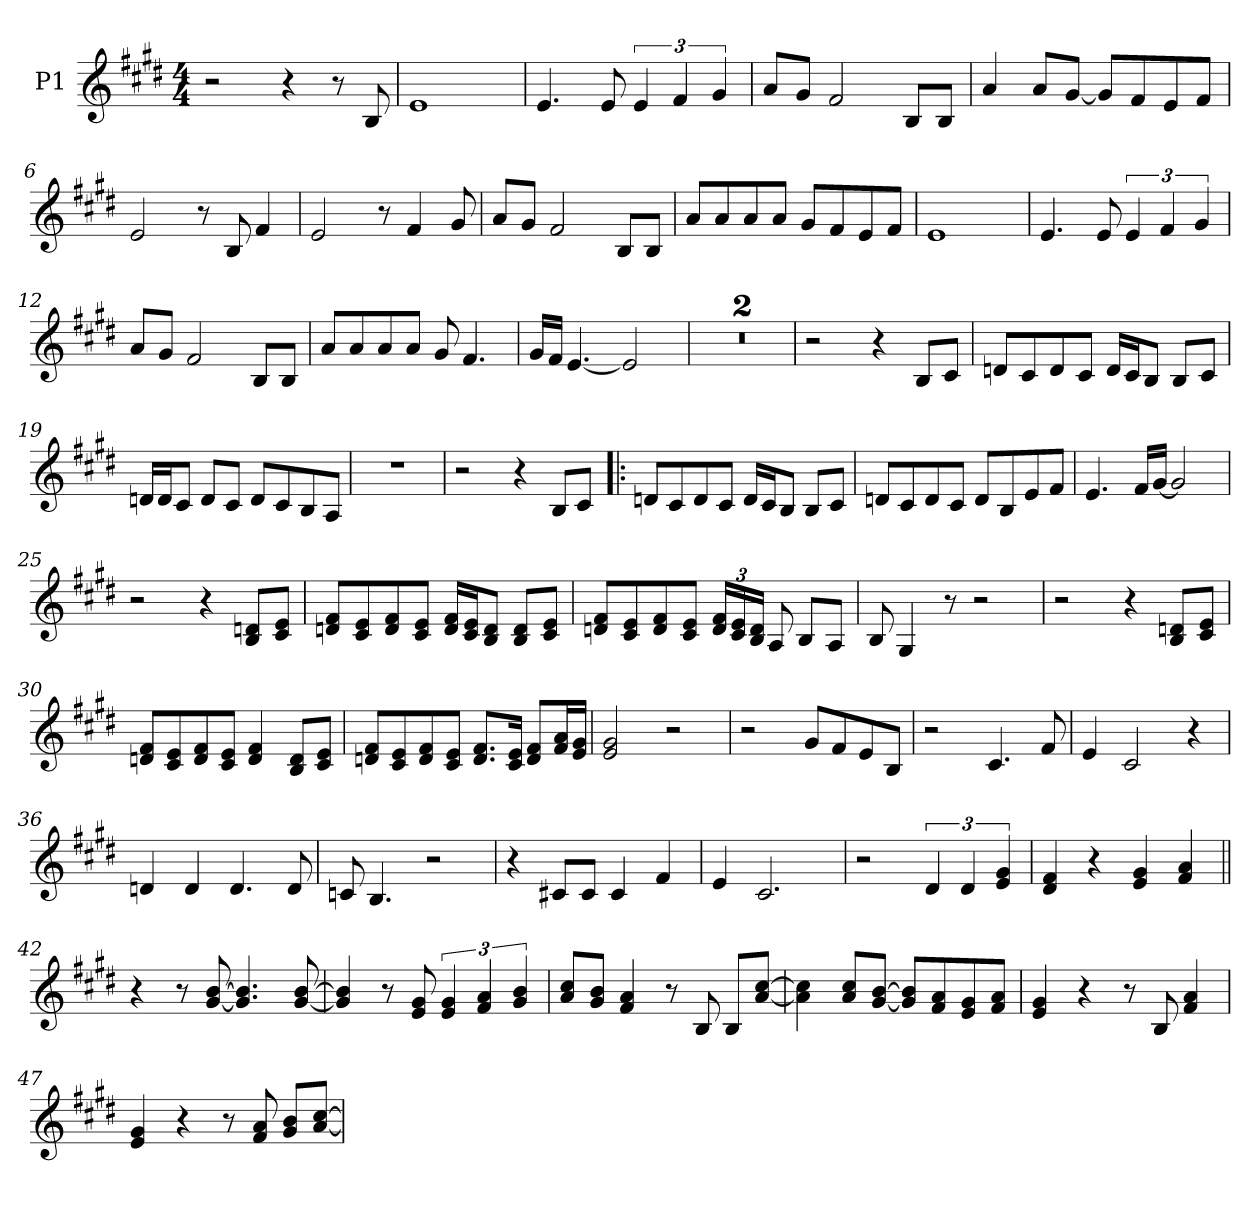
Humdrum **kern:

**kern
*part1
*staff1
*I"P1
*clefG2
*k[f#c#g#d#]
*E:
*M4/4
*MM100
=1
2r
4r
8r
8B/
=2
1e
=3
4.e/
8e/
6e/
6f#/
6g#/
=4
8a/L
8g#/J
2f#/
8B/L
8B/J
=5
4a/
8a/L
[<8g#/J
8g#/L]
8f#/
8e/
8f#/J
=6
2e/
8r
8B/
4f#/
!!LO:LB:g=z
=7
2e/
8r
4f#/
8g#/
=8
8a/L
8g#/J
2f#/
8B/L
8B/J
=9
8a/L
8a/
8a/
8a/J
8g#/L
8f#/
8e/
8f#/J
=10
1e
=11
4.e/
8e/
6e/
6f#/
6g#/
=12
8a/L
8g#/J
2f#/
8B/L
8B/J
!!LO:LB:g=z
=13
8a/L
8a/
8a/
8a/J
8g#/
4.f#/
=14
16g#/LL
16f#/JJ
[<4.e/
2e/]
=15
1r
=16
1r
=17
2r
4r
8B/L
8c#/J
=18
8dn/L
8c#/
8d/
8c#/J
16d/LL
16c#/J
8B/J
8B/L
8c#/J
!!LO:LB:g=z
=19
16dn/LL
16d/J
8c#/J
8d/L
8c#/J
8d/L
8c#/
8B/
8A/J
=20
1r
=21
2r
4r
8B/L
8c#/J
=22!|:
8dn/L
8c#/
8d/
8c#/J
16d/LL
16c#/J
8B/J
8B/L
8c#/J
!!LO:LB:g=z
=23
8dn/L
8c#/
8d/
8c#/J
8d/L
8B/
8e/
8f#/J
=24
4.e/
16f#/LL
[<16g#/JJ
2g#/]
=25
2r
4r
8B/ 8dn/L
8c#/ 8e/J
=26
8dn/ 8f#/L
8c#/ 8e/
8d/ 8f#/
8c#/ 8e/J
16d/ 16f#/LL
16c#/ 16e/J
8B/ 8d/J
8B/ 8d/L
8c#/ 8e/J
!!LO:LB:g=z
=27
8dn/ 8f#/L
8c#/ 8e/
8d/ 8f#/
8c#/ 8e/J
*Xbrackettup
24d/ 24f#/LL
24c#/ 24e/
24B/ 24d/JJ
8A/
8B/L
8A/J
=28
8B/
4G#/
8r
2r
=29
2r
4r
8B/ 8dn/L
8c#/ 8e/J
=30
8dn/ 8f#/L
8c#/ 8e/
8d/ 8f#/
8c#/ 8e/J
4d/ 4f#/
8B/ 8d/L
8c#/ 8e/J
!!LO:LB:g=z
=31
8dn/ 8f#/L
8c#/ 8e/
8d/ 8f#/
8c#/ 8e/J
8.d/ 8.f#/L
16c#/ 16e/Jk
8d/ 8f#/L
16f#/ 16a/L
16e/ 16g#/JJ
=32
2e/ 2g#/
2r
=33
2r
8g#/L
8f#/
8e/
8B/J
=34
2r
4.c#/
8f#/
=35
4e/
2c#/
4r
!!LO:LB:g=z
=36
4dn/
4d/
4.d/
8d/
=37
8cn/
4.B/
2r
=38
4r
8c#X/L
8c#/J
4c#/
4f#/
=39
4e/
2.c#/
=40
2r
*brackettup
6d#/
6d#/
6e/ 6g#/
=41
4d#/ 4f#/
4r
4e/ 4g#/
4f#/ 4a/
!!LO:LB:g=z
=42||
4r
8r
[<8g#/ [>8b/
4.g#/] 4.b/]
[<8g#/ [>8b/
=43
4g#/] 4b/]
8r
8e/ 8g#/
6e/ 6g#/
6f#/ 6a/
6g#/ 6b/
=44
8a/ 8cc#/L
8g#/ 8b/J
4f#/ 4a/
8r
8B/
8B/L
[<8a/ [>8cc#/J
=45
4a\] 4cc#\]
8a/ 8cc#/L
[<8g#/ [>8b/J
8g#/] 8b/]L
8f#/ 8a/
8e/ 8g#/
8f#/ 8a/J
=46
4e/ 4g#/
4r
8r
8B/
4f#/ 4a/
!!LO:LB:g=z
=47
4e/ 4g#/
4r
8r
8f#/ 8a/
8g#/ 8b/L
[<8a/ [>8cc#/J
=
*-
